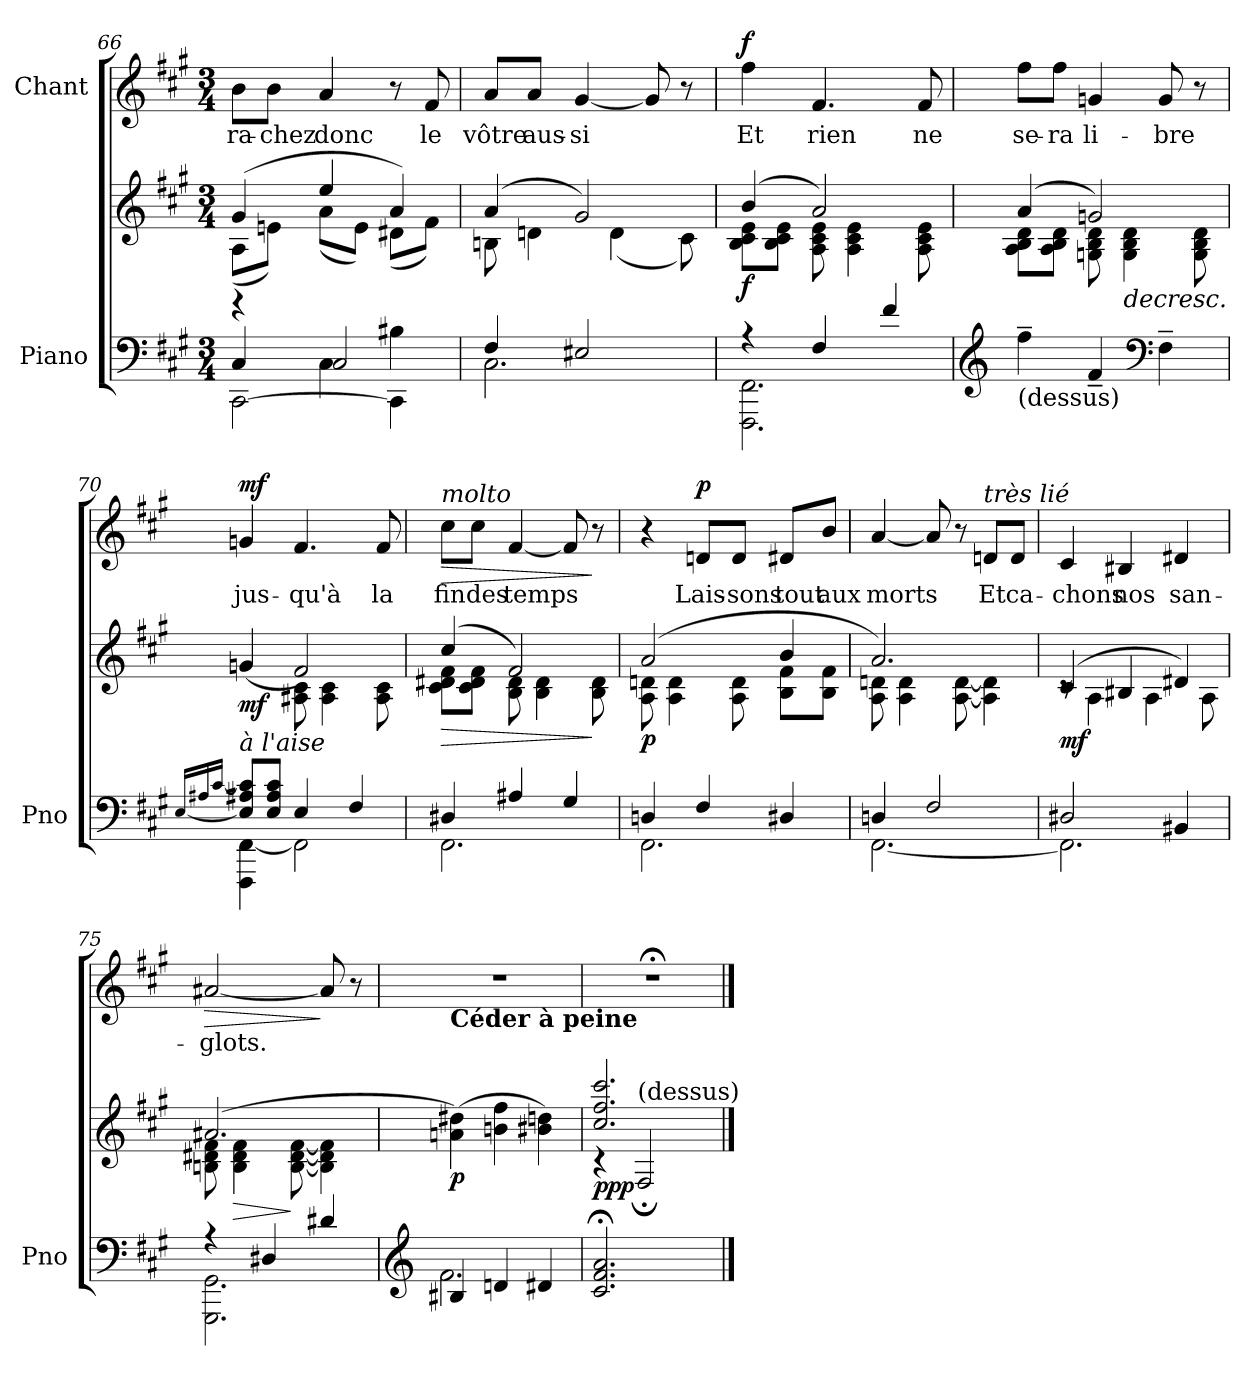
**kern	**kern	**dynam	**kern	**text	**dynam
*part2	*part2	*part2	*part1	*part1	*part1
*staff3	*staff2	*staff2/3	*staff1	*staff1	*staff1
*I"Piano	*	*	*I"Chant	*	*
*I'Pno	*	*	*	*	*
*clefF4	*clefG2	*	*clefG2	*	*
*k[f#c#g#]	*k[f#c#g#]	*	*k[f#c#g#]	*	*
*M3/4	*M3/4	*	*M3/4	*	*
=66	=66	=66	=66	=66	=66
*^	*^	*	*	*	*
*	*^	*	*	*	*	*	*
!	!	!	!	!	!	!	!LO:LY:b	!
4C#/	4rg	[2CC#\	(>4g#/	(<8A\L	.	8b\L	-ra-	.
!	!	!	!	!	!	!	!LO:LY:b	!
.	.	.	.	8en\J)	.	8b\J	-chez	.
!	!	!	!	!	!	!	!LO:LY:b	!
4C#\	2C#/	.	4ee/	(<8a\L	.	4a/	donc	.
.	.	.	.	8e\J)	.	.	.	.
4B#X\	.	4CC#\]	4a/)	(<8d#X\L	.	8r	.	.
!	!	!	!	!	!	!	!LO:LY:b	!
.	.	.	.	8f#\J)	.	8f#/	le	.
*	*v	*v	*	*	*	*	*	*
=67	=67	=67	=67	=67	=67	=67	=67
!	!	!	!	!	!	!LO:LY:b	!
4F#/	2.C#\	(>4a/	8Bn\	.	8a/L	vôtre	.
!	!	!	!	!	!	!LO:LY:b	!
.	.	.	4dn\	.	8a/J	aus-	.
!	!	!	!	!	!	!LO:LY:b	!
2E#X/	.	2g#/)	.	.	[4g#/	-si	.
.	.	.	(<4d\	.	.	.	.
.	.	.	.	.	8g#/]	.	.
.	.	.	8c#\)	.	8r	.	.
!!LO:LB:g=z
=68	=68	=68	=68	=68	=68	=68	=68
!	!	!	!	!LO:DY:b	!	!LO:LY:b	!LO:DY:a
4r	2.FFF#\ 2.FF#\	(>4b/	8B\ 8c#\ 8e\L	f	4ff#\	Et	f
.	.	.	8B\ 8c#\ 8e\J	.	.	.	.
!	!	!	!	!	!	!LO:LY:b	!
4F#/	.	2a/)	8A\ 8c#\ 8e\	.	4.f#/	rien	.
.	.	.	4A\ 4c#\ 4e\	.	.	.	.
4f#/	.	.	.	.	.	.	.
!	!	!	!	!	!	!LO:LY:b	!
.	.	.	8A\ 8c#\ 8e\	.	8f#/	ne	.
*v	*v	*	*	*	*	*	*
=69	=69	=69	=69	=69	=69	=69
*clefG2	*	*	*	*	*	*
!LO:TX:b:t=(dessus)	!	!	!	!	!	!
!	!	!	!	!	!LO:LY:b	!
4ff#~\	(>4a/	8A\ 8B\ 8d\L	.	8ff#\L	se-	.
!	!	!	!	!	!LO:LY:b	!
.	.	8A\ 8B\ 8d\J	.	8ff#\J	-ra	.
!	!	!	!	!	!LO:LY:b	!
4f#~/	2gn/)	8Gn\ 8B\ 8d\	.	4gn/	li-	.
!	!	!	!LO:HP:b	!	!	!
.	.	4G\ 4B\ 4d\	>	.	.	.
*clefF4	*	*	*	*	*	*
!	!	!	!	!	!LO:LY:b	!
4F#~\	.	.	.	8g/	-bre	.
.	.	8G\ 8B\ 8d\	.	8r	.	.
=70	=70	=70	=70	=70	=70	=70
[16qE/LL	.	.	.	.	.	.
16qA#X/_	.	.	.	.	.	.
[16qc#/JJ	.	.	.	.	.	.
*^	*	*	*	*	*	*
!LO:TX:a:i:t=à l'aise	!	!	!	!	!	!	!
!	!	!	!	!LO:DY:b	!	!LO:LY:b	!LO:DY:a
8E/] 8A#/ 8c#/]L	4FFF#\ [4FF#\	(<4gn/	4ryy	mf	4gn/	jus-	mf
8E/ 8A#/ 8c#/J	.	.	.	.	.	.	.
!	!	!	!	!	!	!LO:LY:b	!
4E/	2FF#\]	2f#/)	8A#X\ 8c#\	.	4.f#/	-qu'à	.
.	.	.	4A#\ 4c#\	.	.	.	.
4F#/	.	.	.	.	.	.	.
!	!	!	!	!	!	!LO:LY:b	!
.	.	.	8A#\ 8c#\	.	8f#/	la	.
!!LO:LB:g=z
=71	=71	=71	=71	=71	=71	=71	=71
!	!	!	!	!	!LO:TX:a:i:t=molto	!	!
!	!	!	!	!LO:HP:b	!	!LO:LY:b	!LO:HP:b
4D#X/	2.FF#\	(>4cc#/	8c#\ 8d#X\ 8f#\L	>	8cc#\L	fin	>
!	!	!	!	!	!	!LO:LY:b	!
.	.	.	8c#\ 8d#\ 8f#\J	.	8cc#\J	des	.
!	!	!	!	!	!	!LO:LY:b	!
4A#X/	.	2f#/)	8B\ 8d#\	.	[4f#/	temps	.
.	.	.	4B\ 4d#\	.	.	.	.
4G#/	.	.	.	.	8f#/]	.	.
.	.	.	8B\ 8d#\	]	8r	.	]
=72	=72	=72	=72	=72	=72	=72	=72
!	!	!	!	!LO:DY:b	!	!	!
4Dn/	2.FF#\	(>2a/	8A\ 8dn\	p	4r	.	.
.	.	.	4A\ 4d\	.	.	.	.
!	!	!	!	!	!	!LO:LY:b	!LO:DY:a
4F#/	.	.	.	.	8dn/L	Lais-	p
!	!	!	!	!	!	!LO:LY:b	!
.	.	.	8A\ 8d\	.	8d/J	-sons	.
!	!	!	!	!	!	!LO:LY:b	!
4D#X/	.	4b/	8B\ 8f#\L	.	8d#X/L	tout	.
!	!	!	!	!	!	!LO:LY:b	!
.	.	.	8B\ 8f#\J	.	8b/J	aux	.
=73	=73	=73	=73	=73	=73	=73	=73
!	!	!	!	!	!	!LO:LY:b	!
4Dn/	[2.FF#\	2.a/)	8A\ 8dn\	.	[4a/	morts	.
.	.	.	4A\ 4d\	.	.	.	.
2F#/	.	.	.	.	8a/]	.	.
.	.	.	[8A\ [8d\	.	8r	.	.
!	!	!	!	!	!LO:TX:a:i:t=très lié	!	!
!	!	!	!	!	!	!LO:LY:b	!
.	.	.	4A\] 4d\]	.	8dn/L	Et	.
!	!	!	!	!	!	!LO:LY:b	!
.	.	.	.	.	8d/J	ca-	.
!!LO:LB:g=z
=74	=74	=74	=74	=74	=74	=74	=74
!	!	!	!	!LO:DY:b	!	!LO:LY:b	!
2D#X/	2.FF#\]	(>4c#/	8rc	mf	4c#/	-chons	.
.	.	.	4A\	.	.	.	.
!	!	!	!	!	!	!LO:LY:b	!
.	.	4B#X/	.	.	4B#X/	nos	.
.	.	.	4A\	.	.	.	.
!	!	!	!	!	!	!LO:LY:b	!
4BB#X/	.	4d#X/)	.	.	4d#X/	san-	.
.	.	.	8A\	.	.	.	.
=75	=75	=75	=75	=75	=75	=75	=75
!	!	!	!	!	!	!LO:LY:b	!LO:HP:b
4r	2.GGG#\ 2.GG#\	(>2.a#X/	8Bn\ 8d#X\ 8f#\	.	[2a#X/	-glots.	>
!	!	!	!	!LO:HP:b	!	!	!
.	.	.	4B\ 4d#\ 4f#\	>	.	.	.
4D#X/	.	.	.	.	.	.	.
.	.	.	[8B\ [8d#\ [8f#\	]	.	.	.
4d#X/	.	.	4B\] 4d#\] 4f#\]	.	8a#/]	.	]
.	.	.	.	.	8r	.	.
*	*	*v	*v	*	*	*	*
=76	=76	=76	=76	=76	=76	=76
*clefG2	*	*	*	*	*	*
!	!	!	!	!LO:TX:b:B:t=Céder à peine	!	!
!	!	!	!LO:DY:b	!	!	!
4B#X/	2.f#\	(>4an\ 4dd#X\)	p	2.r	.	.
4dn/	.	4bn\ 4ff#\	.	.	.	.
4d#X/	.	4b#X\ 4ddn\)	.	.	.	.
*v	*v	*	*	*	*	*
.	.	]	.	.	.
=77	=77	=77	=77	=77	=77
*	*^	*	*	*	*
!	!	!	!LO:DY:b	!	!	!
2.c#/;< 2.f#/;< 2.a/;<	2.cc#/ 2.ff#/ 2.ccc#/	4rc	ppp	2.r;<	.	.
!	!	!LO:TX:a:t=(dessus)	!	!	!	!
.	.	2F#;</	.	.	.	.
*	*v	*v	*	*	*	*
==	==	==	==	==	==
*-	*-	*-	*-	*-	*-
